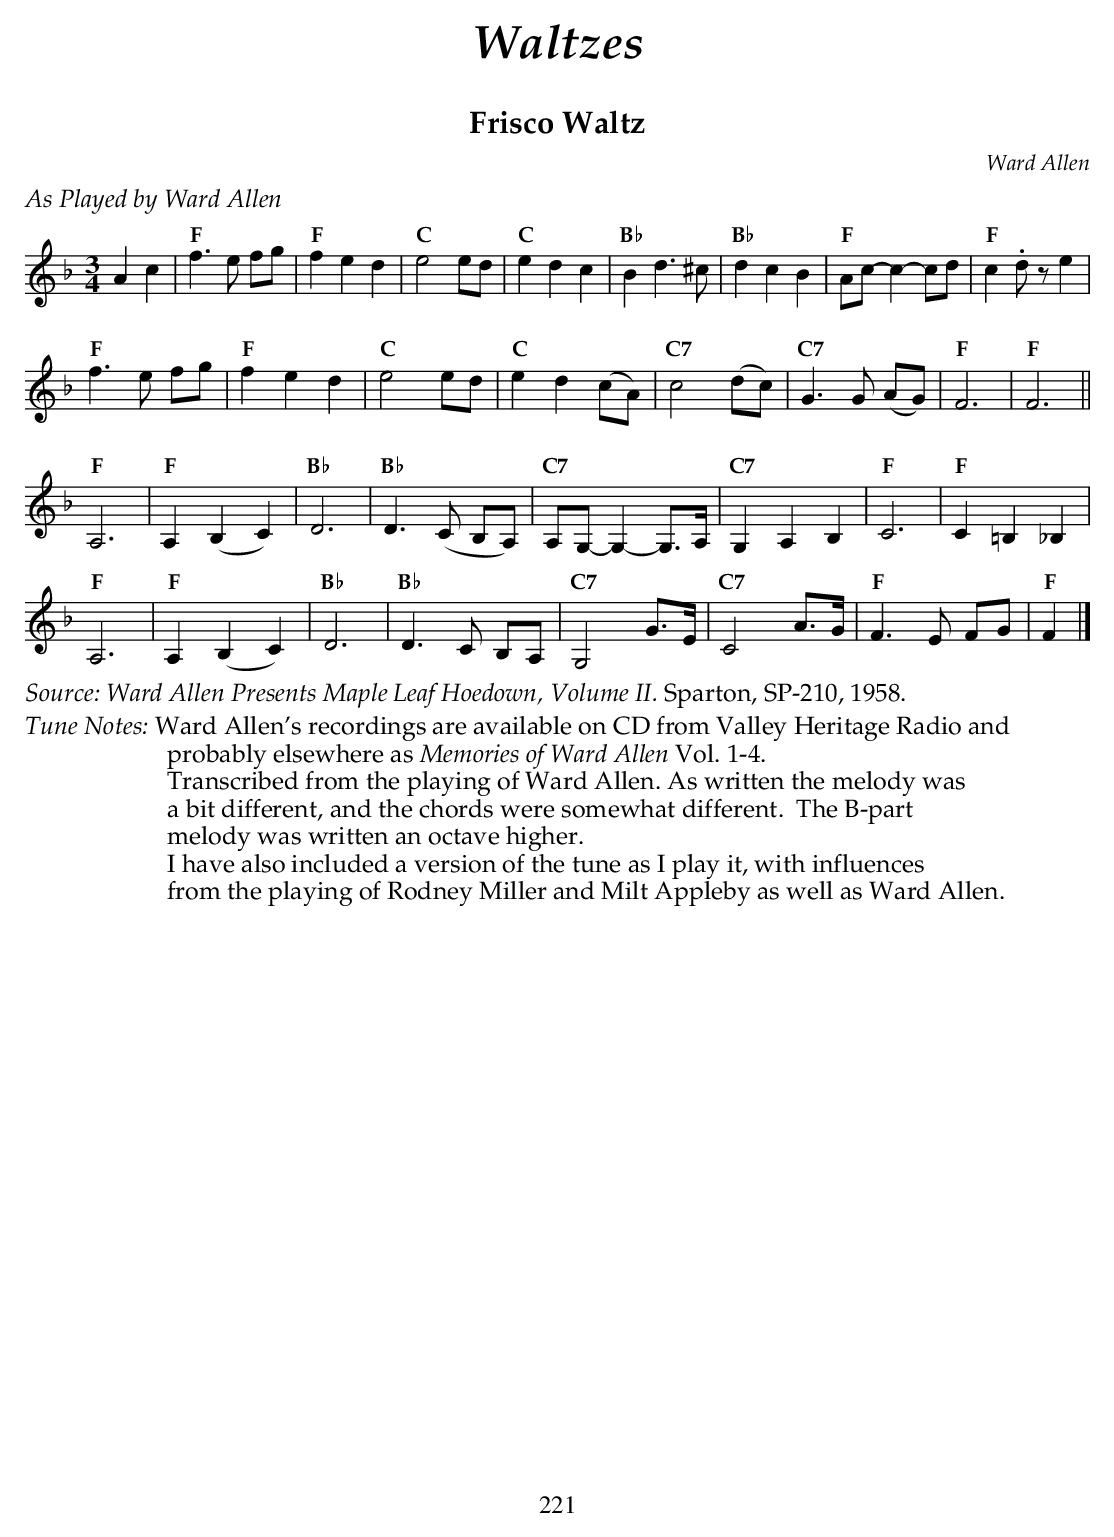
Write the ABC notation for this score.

X:1
T:Frisco Waltz
C:Ward Allen
M:3/4
L:1/8
K:F
%%text $2As Played by Ward Allen$0
A2c2 |\
"F" f3 e fg       | "F" f2 e2 d2     | "C" e4 ed   | "C" e2 d2 c2 |\
"Bb" B2 d3 ^c     | "Bb" d2 c2 B2    | "F" Ac- c2- cd  | "F" c2 .dz e2 |
"F" f3 e fg       | "F" f2 e2 d2     | "C" e4 ed   | "C" e2 d2 (cA) |\
"C7" c4 (dc)      | "C7" G3 G (AG)   | "F" F6      | "F" F6 ||
"F" A,6           | "F" A,2 (B,2 C2) | "Bb" D6     | "Bb" D3 (C B,A,) |\
"C7" A,G,-G,2- G,>A, | "C7" G,2 A,2 B,2 | "F" C6      | "F" C2 =B,2 _B,2 |
"F" A,6           | "F" A,2 (B,2 C2) | "Bb" D6     | "Bb" D3 C B,A, |\
"C7" G,4 G>E      | "C7" C4  A>G      | "F" F3 E FG | "F" F2 |]
